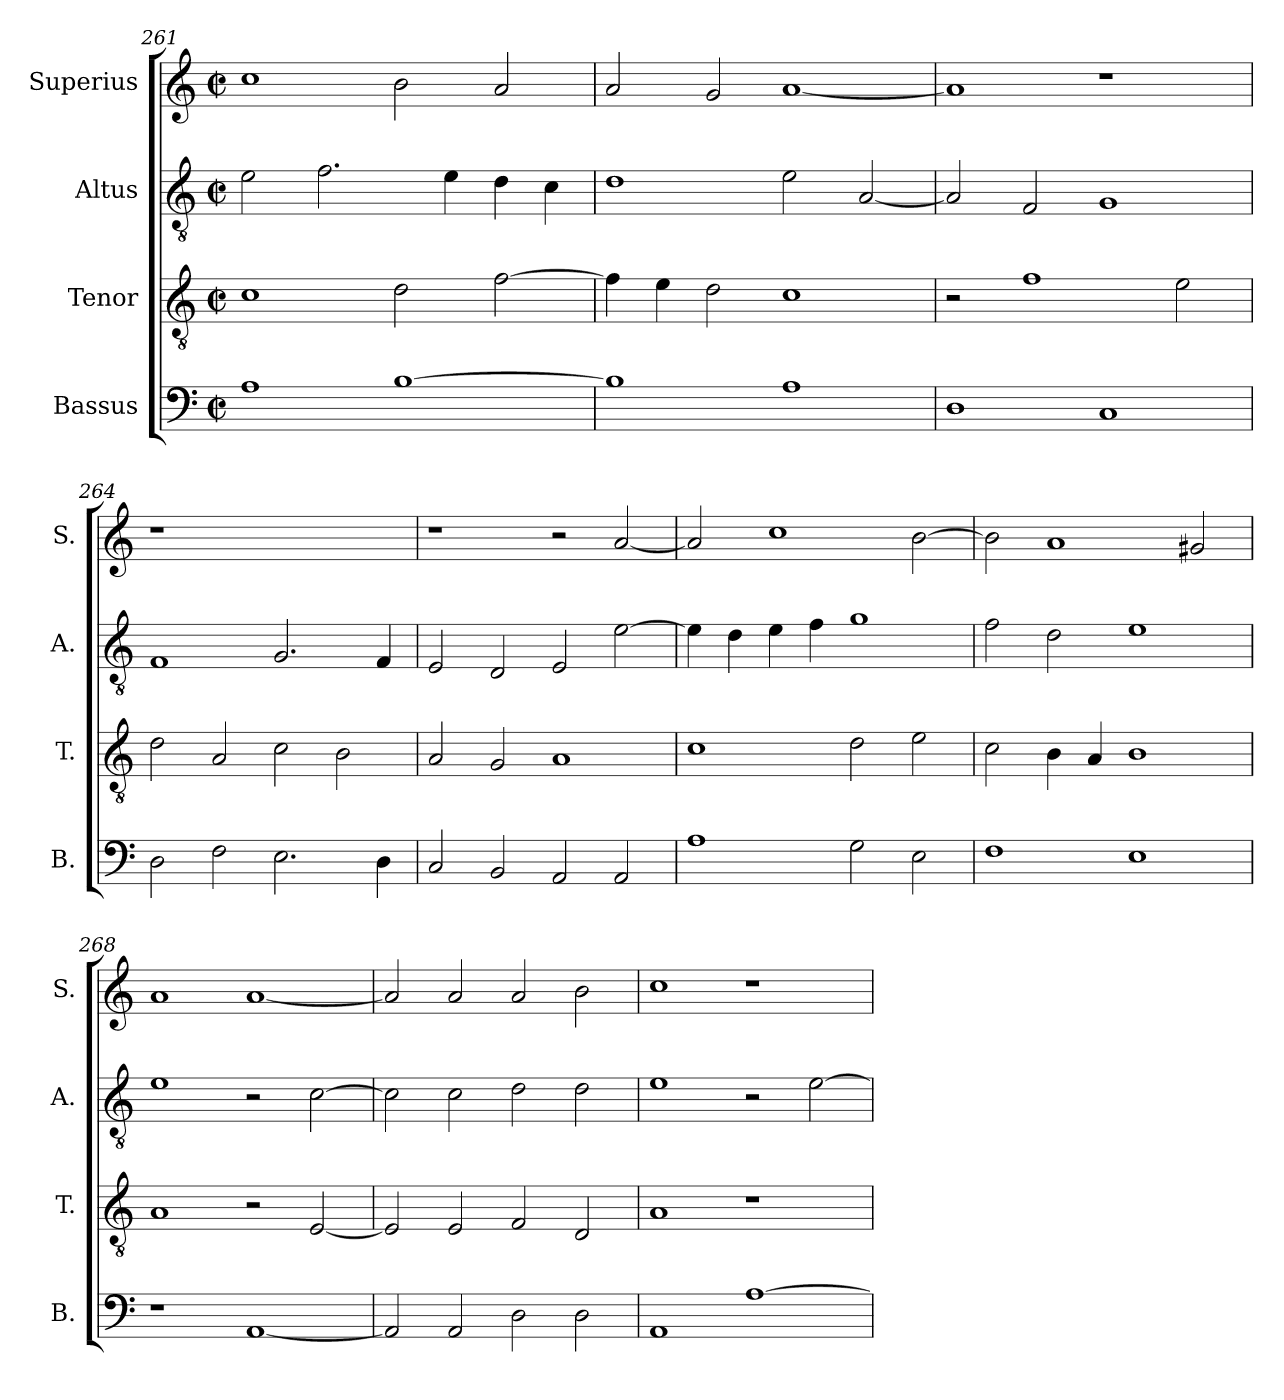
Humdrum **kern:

**kern	**kern	**kern	**kern
*part4	*part3	*part2	*part1
*staff4	*staff3	*staff2	*staff1
*I"Bassus	*I"Tenor	*I"Altus	*I"Superius
*I'B.	*I'T.	*I'A.	*I'S.
*clefF4	*clefGv2	*clefGv2	*clefG2
*	*ITrd7c12	*ITrd7c12	*
*k[]	*k[]	*k[]	*k[]
*C:	*C:	*C:	*C:
*M2/2	*M2/2	*M2/2	*M2/2
*met(c|)	*met(c|)	*met(c|)	*met(c|)
=261	=261	=261	=261
1Ai	1Ci	2Ei\	1cci
.	.	2.Fi\	.
[>1Bi	2Di\	.	2bi\
.	.	4Ei\	.
.	[>2Fi\	4Di\	2ai/
.	.	4Ci\	.
=262	=262	=262	=262
1Bi]	4Fi\]	1Di	2ai/
.	4Ei\	.	.
.	2Di\	.	2gi/
1Ai	1Ci	2Ei\	[<1ai
.	.	[<2AAi/	.
=263	=263	=263	=263
1Di	2r	2AAi/]	1ai]
.	1Fi	2FFi/	.
1Ci	.	1GGi	1r
.	2Ei\	.	.
=264	=264	=264	=264
!	!	!	!LO:N:vis=1
2Di\	2Di\	1FFi	1r
2Fi\	2AAi/	.	.
2.Ei\	2Ci\	2.GGi/	1ryy
.	2BBi\	.	.
4Di\	.	4FFi/	.
!!LO:LB:g=z
=265	=265	=265	=265
2Ci/	2AAi/	2EEi/	1r
2BBi/	2GGi/	2DDi/	.
2AAi/	1AAi	2EEi/	2r
2AAi/	.	[>2Ei\	[<2ai/
=266	=266	=266	=266
1Ai	1Ci	4Ei\]	2ai/]
.	.	4Di\	.
.	.	4Ei\	1cci
.	.	4Fi\	.
2Gi\	2Di\	1Gi	.
2Ei\	2Ei\	.	[>2bi\
=267	=267	=267	=267
1Fi	2Ci\	2Fi\	2bi\]
.	4BBi\	2Di\	1ai
.	4AAi/	.	.
1Ei	1BBi	1Ei	.
.	.	.	2g#Xi/
=268	=268	=268	=268
1r	1AAi	1Ei	1ai
[<1AAi	2r	2r	[<1ai
.	[<2EEi/	[>2Ci\	.
=269	=269	=269	=269
2AAi/]	2EEi/]	2Ci\]	2ai/]
2AAi/	2EEi/	2Ci\	2ai/
2Di\	2FFi/	2Di\	2ai/
2Di\	2DDi/	2Di\	2bi\
!!LO:LB:g=z
=270	=270	=270	=270
1AAi	1AAi	1Ei	1cci
[>1Ai	1r	2r	1r
.	.	[>2Ei\	.
=	=	=	=
*-	*-	*-	*-
